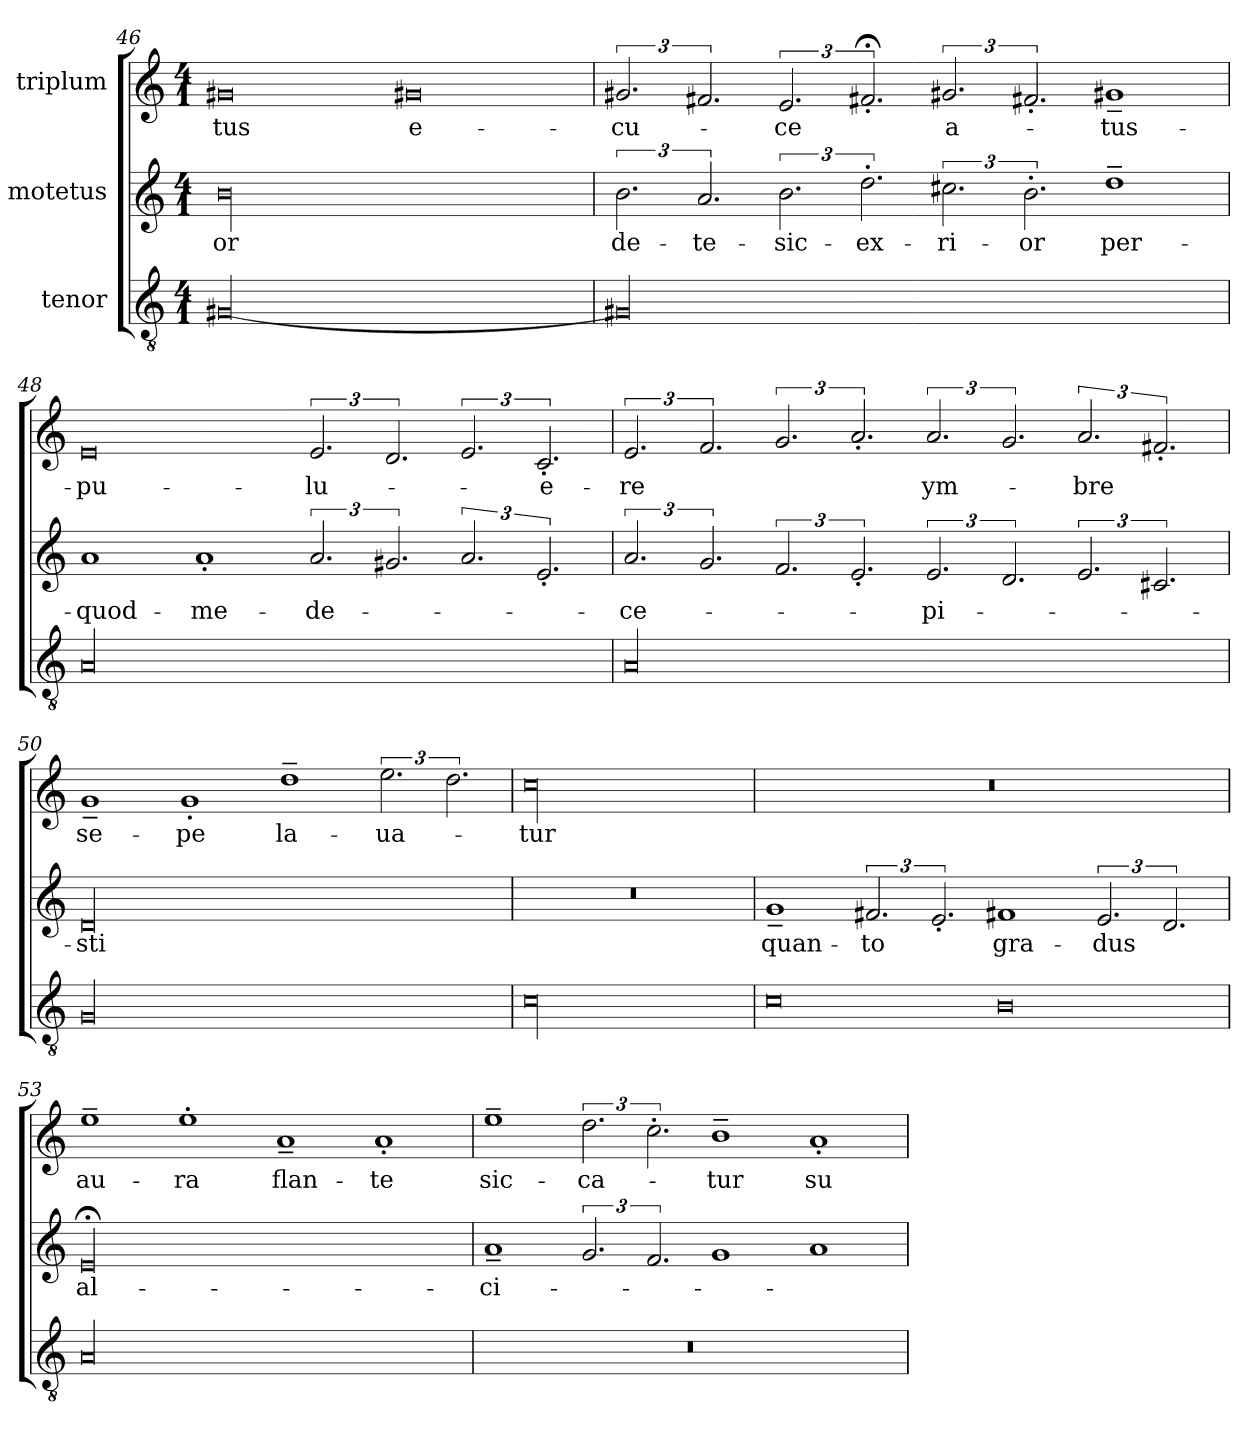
**kern	**kern	**text	**kern	**text
*part3	*part2	*part2	*part1	*part1
*staff3	*staff2	*staff2	*staff1	*staff1
*I"tenor	*I"motetus	*	*I"triplum	*
*clefGv2	*clefG2	*	*clefG2	*
*k[]	*k[]	*	*k[]	*
*C:	*C:	*	*C:	*
*M4/1	*M4/1	*	*M4/1	*
=46	=46	=46	=46	=46
[00G#X/	00b\	-or	0g#X/	-tus
.	.	.	0g#X/	e-
=47	=47	=47	=47	=47
00G#X/]	3.b\	de-	3.g#X/	cu-
.	3.a/	te-	3.f#X/	.
.	3.b\	sic-	3.e/	-ce
.	3.dd'\	ex-	3.f#X;<'/	.
.	3.cc#X\	-ri-	3.g#X/	a-
.	3.b'\	-or	3.f#X'/	.
.	1dd~\	-per-	1g#X~/	tus-
=48	=48	=48	=48	=48
00A/	1a/	quod-	0e/	pu-
.	1a'/	me-	.	.
.	3.a/	de-	3.e/	-lu-
.	3.g#X/	.	3.d/	.
.	3.a/	.	3.e/	.
.	3.e'/	.	3.c'/	-e-
=49	=49	=49	=49	=49
00A/	3.a/	-ce-	3.e/	-re
.	3.g/	.	3.f/	.
.	3.f/	.	3.g/	.
.	3.e'/	.	3.a'/	.
.	3.e/	-pi-	3.a/	ym-
.	3.d/	.	3.g/	.
.	3.e/	.	3.a/	-bre
.	3.c#X/	.	3.f#X'/	.
=50	=50	=50	=50	=50
00G/	00d/	-sti	1g~/	se-
.	.	.	1g'/	-pe
.	.	.	1dd~\	la-
.	.	.	3.ee\	-ua-
.	.	.	3.dd\	.
=51	=51	=51	=51	=51
00c\	00r	.	00cc\	-tur
=52	=52	=52	=52	=52
0c\	1g~/	quan-	00r	.
.	3.f#X/	-to	.	.
.	3.e'/	.	.	.
0B\	1f#X/	gra-	.	.
.	3.e/	-dus	.	.
.	3.d/	.	.	.
=53	=53	=53	=53	=53
00A/	00e;</	al-	1ee~\	au-
.	.	.	1ee'\	-ra
.	.	.	1a~/	flan-
.	.	.	1a'/	-te
=54	=54	=54	=54	=54
00r	1a~/	-ci-	1ee~\	sic-
.	3.g/	.	3.dd\	-ca-
.	3.f/	.	3.cc'\	.
.	1g/	.	1b~\	-tur
.	1a/	.	1a'/	su-
=	=	=	=	=
*-	*-	*-	*-	*-
